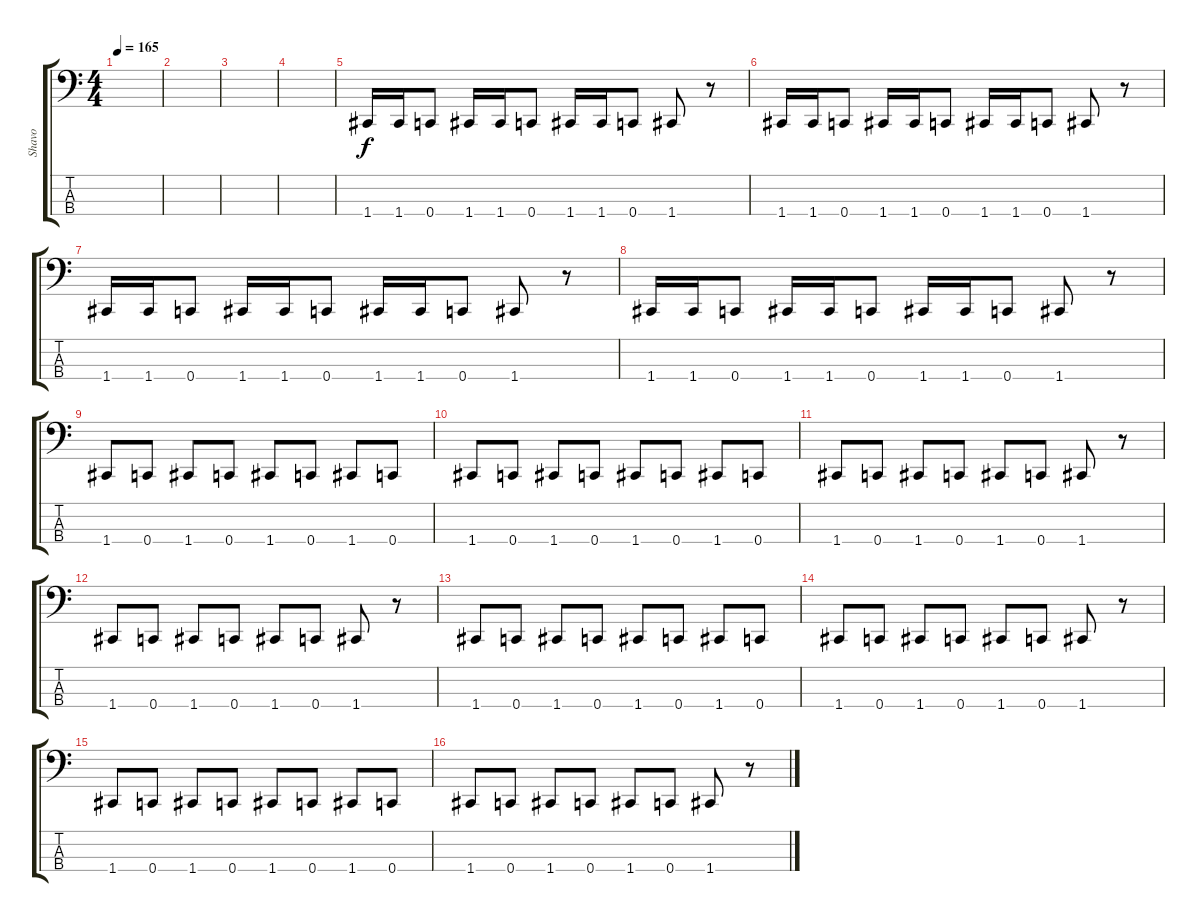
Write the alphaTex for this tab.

\track ("Shavo" "Shavo") {instrument electricbasspick}
\staff {score tabs}
\tuning (F2 C2 G1 C1) {hide}
\ts (4 4)
\tempo 165
\clef f4
\ks c
|
|
|
|
1.4.16{dy f} 1.4.16 0.4.8 1.4.16 1.4.16 0.4.8 1.4.16 1.4.16 0.4.8 1.4.8 r.8 |
1.4.16 1.4.16 0.4.8 1.4.16 1.4.16 0.4.8 1.4.16 1.4.16 0.4.8 1.4.8 r.8 |
1.4.16 1.4.16 0.4.8 1.4.16 1.4.16 0.4.8 1.4.16 1.4.16 0.4.8 1.4.8 r.8 |
1.4.16 1.4.16 0.4.8 1.4.16 1.4.16 0.4.8 1.4.16 1.4.16 0.4.8 1.4.8 r.8 |
1.4.8 0.4.8 1.4.8 0.4.8 1.4.8 0.4.8 1.4.8 0.4.8 |
1.4.8 0.4.8 1.4.8 0.4.8 1.4.8 0.4.8 1.4.8 0.4.8 |
1.4.8 0.4.8 1.4.8 0.4.8 1.4.8 0.4.8 1.4.8 r.8 |
1.4.8 0.4.8 1.4.8 0.4.8 1.4.8 0.4.8 1.4.8 r.8 |
1.4.8 0.4.8 1.4.8 0.4.8 1.4.8 0.4.8 1.4.8 0.4.8 |
1.4.8 0.4.8 1.4.8 0.4.8 1.4.8 0.4.8 1.4.8 r.8 |
1.4.8 0.4.8 1.4.8 0.4.8 1.4.8 0.4.8 1.4.8 0.4.8 |
1.4.8 0.4.8 1.4.8 0.4.8 1.4.8 0.4.8 1.4.8 r.8
